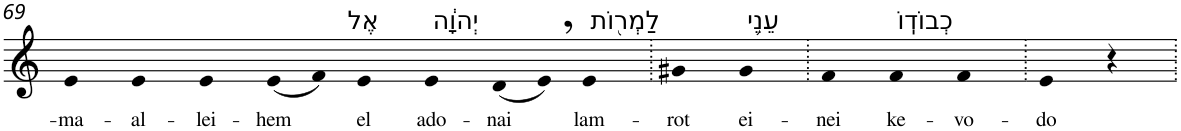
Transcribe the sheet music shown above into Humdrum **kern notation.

**kern	**text
*part1	*part1
*staff1	*staff1
*I"Piano	*
*I'Pno	*
!!LO:PB:g=z
*clefG2	*
*k[]	*
=69	=69
!	!LO:LY:b
4e	-ma-
!	!LO:LY:b
4e	-al-
!	!LO:LY:b
4e	-lei-
!	!LO:LY:b
(8e	-hem
8f)	.
!LO:TX:a:t=אֶל	!
!	!LO:LY:b
4e	el
!LO:TX:a:t=יְהוָ֔ה	!
!	!LO:LY:b
4e	ado-
!	!LO:LY:b
(8d	-nai
8e,)	.
!LO:TX:a:t=לַמְר֖וֹת	!
!	!LO:LY:b
4e	lam-
=70.	=70.
!	!LO:LY:b
4g#X	-rot
!LO:TX:a:t=עֵנֵ֥י	!
!	!LO:LY:b
4g#	ei-
=71.	=71.
!	!LO:LY:b
4f	-nei
!LO:TX:a:t=כְבוֹדֽוֹ	!
!	!LO:LY:b
4f	ke-
!	!LO:LY:b
4f	-vo-
=72.	=72.
!	!LO:LY:b
4e	-do
4r	.
=.	=.
*-	*-
